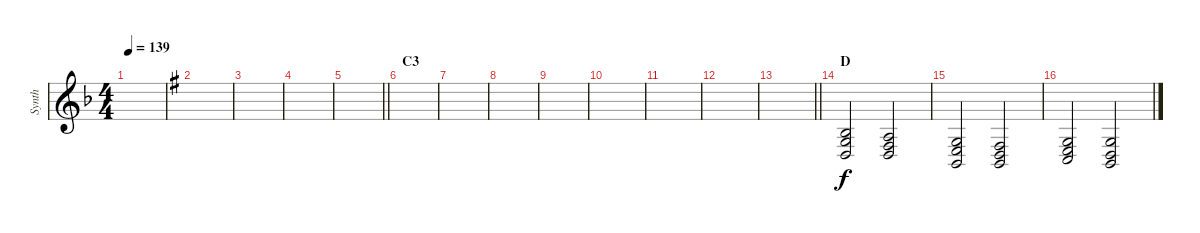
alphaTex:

\track ("Synth" "Synth") {instrument lead2sawtooth}
\staff {score}
\tuning (E4 B3 G3 D3 A2 D2) {hide}
\ts (4 4)
\tempo 139
\clef g2
\ks f
|
\ks g
|
|
|
\barLineRight lightlight
|
\section ("" "C3")
|
|
|
|
|
|
|
\barLineRight lightlight
|
\section ("" "D")
(0.2 0.3 0.4).2 (2.3 4.4 5.5).2 |
(0.3 2.4 2.5).2 (4.4 5.5 9.6).2 |
(0.3 2.4 3.5).2 (0.3 0.4 2.5).2
